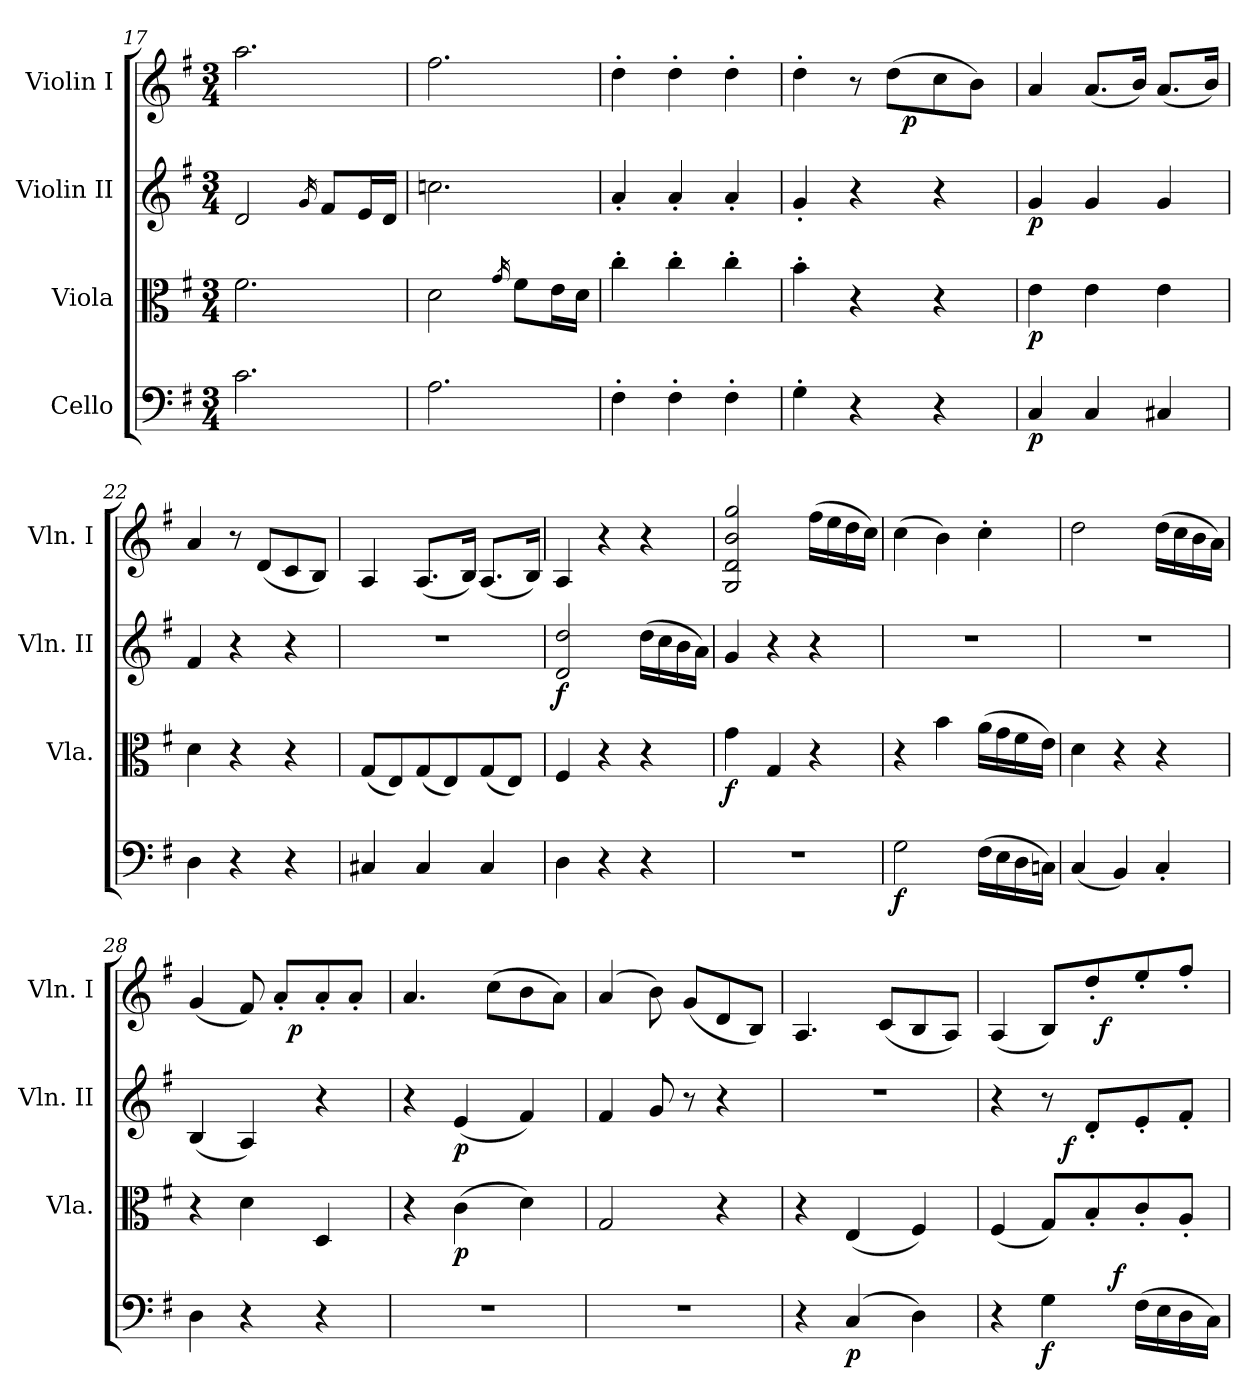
**kern	**dynam	**kern	**dynam	**kern	**dynam	**kern	**dynam
*part4	*part4	*part3	*part3	*part2	*part2	*part1	*part1
*staff4	*staff4	*staff3	*staff3	*staff2	*staff2	*staff1	*staff1
*I"Cello	*	*I"Viola	*	*I"Violin II	*	*I"Violin I	*
*	*	*I'Vla.	*	*I'Vln. II	*	*I'Vln. I	*
*clefF4	*	*clefC3	*	*clefG2	*	*clefG2	*
*k[f#]	*	*k[f#]	*	*k[f#]	*	*k[f#]	*
*G:	*	*G:	*	*G:	*	*G:	*
*M3/4	*	*M3/4	*	*M3/4	*	*M3/4	*
=17	=17	=17	=17	=17	=17	=17	=17
2.c\	.	2.f#\	.	2d/	.	2.aa\	.
.	.	.	.	16qg/	.	.	.
.	.	.	.	8f#/L	.	.	.
.	.	.	.	16e/L	.	.	.
.	.	.	.	16d/JJ	.	.	.
=18	=18	=18	=18	=18	=18	=18	=18
2.A\	.	2d\	.	2.ccn\	.	2.ff#\	.
.	.	16qg/	.	.	.	.	.
.	.	8f#\L	.	.	.	.	.
.	.	16e\L	.	.	.	.	.
.	.	16d\JJ	.	.	.	.	.
=19	=19	=19	=19	=19	=19	=19	=19
4F#'>\	.	4cc'>\	.	4a'</	.	4dd'>\	.
4F#'>\	.	4cc'>\	.	4a'</	.	4dd'>\	.
4F#'>\	.	4cc'>\	.	4a'</	.	4dd'>\	.
=20	=20	=20	=20	=20	=20	=20	=20
*	*	*	*	*	*	*^	*
4G'>\	.	4b'>\	.	4g'</	.	4dd'>\	4ryy	.
4r	.	4r	.	4r	.	8r	8ryy	.
.	.	.	.	.	.	(8dd\L	32ryy	.
!	!	!	!	!	!	!	!	!LO:DY:b
.	.	.	.	.	.	.	4ryy	p
4r	.	4r	.	4r	.	8cc\	.	.
.	.	.	.	.	.	8b\J)	.	.
.	.	.	.	.	.	.	16.ryy	.
=21	=21	=21	=21	=21	=21	=21	=21	=21
!	!LO:DY:b	!	!LO:DY:b	!	!LO:DY:b	!	!	!
*	*	*	*	*	*	*v	*v	*
4C/	p	4e\	p	4g/	p	4a/	.
4C/	.	4e\	.	4g/	.	(8.a/L	.
.	.	.	.	.	.	16b/Jk)	.
4C#X/	.	4e\	.	4g/	.	(8.a/L	.
.	.	.	.	.	.	16b/Jk)	.
=22	=22	=22	=22	=22	=22	=22	=22
4D\	.	4d\	.	4f#/	.	4a/	.
4r	.	4r	.	4r	.	8r	.
.	.	.	.	.	.	(8d/L	.
4r	.	4r	.	4r	.	8c/	.
.	.	.	.	.	.	8B/J)	.
=23	=23	=23	=23	=23	=23	=23	=23
4C#X/	.	(8G/L	.	2.r	.	4A/	.
.	.	8E/)	.	.	.	.	.
4C#/	.	(8G/	.	.	.	(8.A/L	.
.	.	8E/)	.	.	.	.	.
.	.	.	.	.	.	16B/Jk)	.
4C#/	.	(8G/	.	.	.	(8.A/L	.
.	.	8E/J)	.	.	.	.	.
.	.	.	.	.	.	16B/Jk)	.
=24	=24	=24	=24	=24	=24	=24	=24
!	!	!	!	!	!LO:DY:b	!	!
4D\	.	4F#/	.	2d/ 2dd/	f	4A/	.
4r	.	4r	.	.	.	4r	.
4r	.	4r	.	(16dd\LL	.	4r	.
.	.	.	.	16cc\	.	.	.
.	.	.	.	16b\	.	.	.
.	.	.	.	16a\JJ)	.	.	.
=25	=25	=25	=25	=25	=25	=25	=25
!	!	!	!LO:DY:b	!	!	!	!
2.r	.	4g\	f	4g/	.	2G/ 2d/ 2b/ 2gg/	.
.	.	4G/	.	4r	.	.	.
.	.	4r	.	4r	.	(16ff#\LL	.
.	.	.	.	.	.	16ee\	.
.	.	.	.	.	.	16dd\	.
.	.	.	.	.	.	16cc\JJ)	.
=26	=26	=26	=26	=26	=26	=26	=26
!	!LO:DY:b	!	!	!	!	!	!
2G\	f	4r	.	2.r	.	(4cc\	.
.	.	4b\	.	.	.	4b\)	.
(16F#\LL	.	(16a\LL	.	.	.	4cc'>\	.
16E\	.	16g\	.	.	.	.	.
16D\	.	16f#\	.	.	.	.	.
16Cn\JJ)	.	16e\JJ)	.	.	.	.	.
=27	=27	=27	=27	=27	=27	=27	=27
(4C/	.	4d\	.	2.r	.	2dd\	.
4BB/)	.	4r	.	.	.	.	.
4C'</	.	4r	.	.	.	(16dd\LL	.
.	.	.	.	.	.	16cc\	.
.	.	.	.	.	.	16b\	.
.	.	.	.	.	.	16a\JJ)	.
=28	=28	=28	=28	=28	=28	=28	=28
*	*	*	*	*	*	*^	*
4D\	.	4r	.	(4B/	.	(4g/	4ryy	.
4rC	.	4d\	.	4A/)	.	8f#/)	8ryy	.
.	.	.	.	.	.	8a'</L	32ryy	.
!	!	!	!	!	!	!	!	!LO:DY:b
.	.	.	.	.	.	.	4ryy	p
4r	.	4D/	.	4r	.	8a'</	.	.
.	.	.	.	.	.	8a'</J	.	.
.	.	.	.	.	.	.	16.ryy	.
*	*	*	*	*	*	*v	*v	*
=29	=29	=29	=29	=29	=29	=29	=29
2.r	.	4r	.	4r	.	4.a/	.
!	!	!	!LO:DY:b	!	!LO:DY:b	!	!
.	.	(4c\	p	(4e/	p	.	.
.	.	.	.	.	.	(8cc\L	.
.	.	4d\)	.	4f#/)	.	8b\	.
.	.	.	.	.	.	8a/J)	.
!!LO:LB:g=z
=30	=30	=30	=30	=30	=30	=30	=30
2.r	.	2G/	.	4f#/	.	(4a/	.
.	.	.	.	8g/	.	8b\)	.
.	.	.	.	8r	.	(8g/L	.
.	.	4r	.	4r	.	8d/	.
.	.	.	.	.	.	8B/J)	.
=31	=31	=31	=31	=31	=31	=31	=31
4r	.	4r	.	2.r	.	4.A/	.
!	!LO:DY:b	!	!	!	!	!	!
(4C/	p	(4E/	.	.	.	.	.
.	.	.	.	.	.	(8c/L	.
4D\)	.	4F#/)	.	.	.	8B/	.
.	.	.	.	.	.	8A/J)	.
=32	=32	=32	=32	=32	=32	=32	=32
*^	*	*	*	*^	*	*^	*
4r	4..ryy	.	(4F#/	.	4r	4ryy	.	(4A/	4ryy	.
!	!	!LO:DY:b	!	!	!	!	!	!	!	!
4G\	.	f	8G/L)	.	8r	16ryy	.	8B/L)	8ryy	.
!	!	!	!	!	!	!	!LO:DY:b	!	!	!
.	.	.	.	.	.	4..ryy	f	.	.	.
.	.	.	8B'</	.	8d'</L	.	.	8dd'</	32ryy	.
!	!	!	!	!	!	!	!	!	!	!LO:DY:b
.	.	.	.	.	.	.	.	.	4ryy	f
!	!	!LO:DY:a	!	!	!	!	!	!	!	!
.	4ryy	f	.	.	.	.	.	.	.	.
(16F#\LL	.	.	8c'</	.	8e'</	.	.	8ee'</	.	.
16E\	.	.	.	.	.	.	.	.	.	.
16D\	.	.	8A'</J	.	8f#'</J	.	.	8ff#'</J	.	.
.	.	.	.	.	.	.	.	.	16.ryy	.
16C\JJ)	16ryy	.	.	.	.	.	.	.	.	.
*	*	*	*	*	*v	*v	*	*	*	*
*v	*v	*	*	*	*	*	*v	*v	*
=	=	=	=	=	=	=	=
*-	*-	*-	*-	*-	*-	*-	*-
